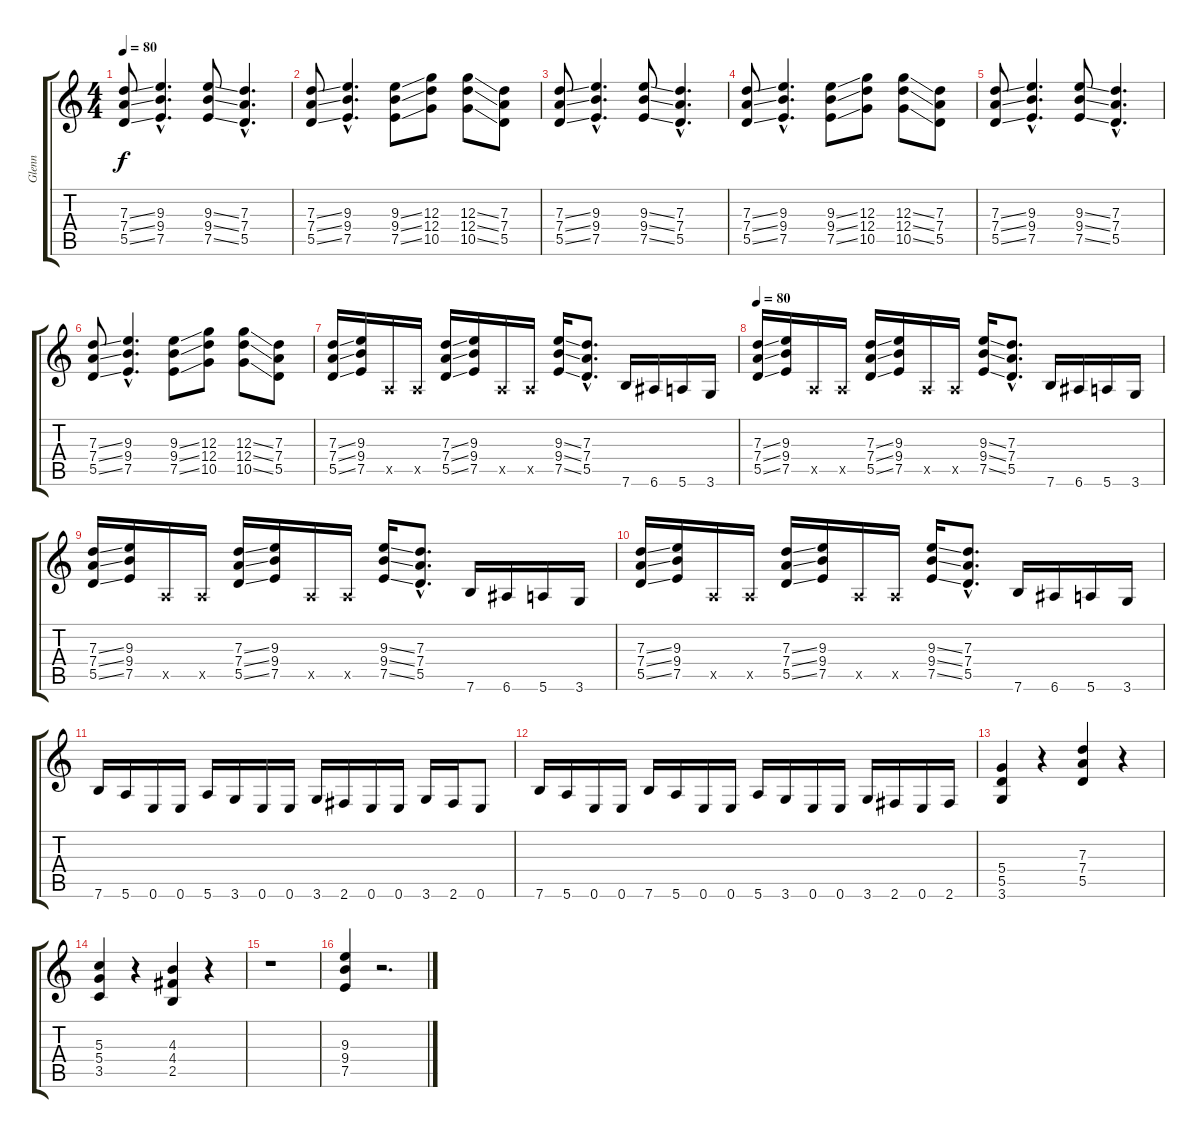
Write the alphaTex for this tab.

\track ("Glenn" "Glenn") {instrument distortionguitar}
\staff {score tabs}
\tuning (E4 B3 G3 D3 A2 E2) {hide}
\ts (4 4)
\tempo 80
\clef g2
\ks c
(7.3{ss} 7.4{ss} 5.5{ss}).8{dy f} (9.3{hac} 9.4{hac} 7.5{hac}).4{d} (9.3{ss} 9.4{ss} 7.5{ss}).8 (7.3{hac} 7.4{hac} 5.5{hac}).4{d} |
(7.3{ss} 7.4{ss} 5.5{ss}).8 (9.3{hac} 9.4{hac} 7.5{hac}).4{d} (9.3{ss} 9.4{ss} 7.5{ss}).8 (12.3 12.4 10.5).8 (12.3{ss} 12.4{ss} 10.5{ss}).8 (7.3 7.4 5.5).8 |
(7.3{ss} 7.4{ss} 5.5{ss}).8 (9.3{hac} 9.4{hac} 7.5{hac}).4{d} (9.3{ss} 9.4{ss} 7.5{ss}).8 (7.3{hac} 7.4{hac} 5.5{hac}).4{d} |
(7.3{ss} 7.4{ss} 5.5{ss}).8 (9.3{hac} 9.4{hac} 7.5{hac}).4{d} (9.3{ss} 9.4{ss} 7.5{ss}).8 (12.3 12.4 10.5).8 (12.3{ss} 12.4{ss} 10.5{ss}).8 (7.3 7.4 5.5).8 |
(7.3{ss} 7.4{ss} 5.5{ss}).8 (9.3{hac} 9.4{hac} 7.5{hac}).4{d} (9.3{ss} 9.4{ss} 7.5{ss}).8 (7.3{hac} 7.4{hac} 5.5{hac}).4{d} |
(7.3{ss} 7.4{ss} 5.5{ss}).8 (9.3{hac} 9.4{hac} 7.5{hac}).4{d} (9.3{ss} 9.4{ss} 7.5{ss}).8 (12.3 12.4 10.5).8 (12.3{ss} 12.4{ss} 10.5{ss}).8 (7.3 7.4 5.5).8 |
(7.3{ss} 7.4{ss} 5.5{ss}).16 (9.3 9.4 7.5).16 0.5{x}.16 0.5{x}.16 (7.3{ss} 7.4{ss} 5.5{ss}).16 (9.3 9.4 7.5).16 0.5{x}.16 0.5{x}.16 (9.3{ss} 9.4{ss} 7.5{ss}).16 (7.3{hac} 7.4{hac} 5.5{hac}).8{d} 7.6.16 6.6.16 5.6.16 3.6.16 |
\tempo 80
(7.3{ss} 7.4{ss} 5.5{ss}).16 (9.3 9.4 7.5).16 0.5{x}.16 0.5{x}.16 (7.3{ss} 7.4{ss} 5.5{ss}).16 (9.3 9.4 7.5).16 0.5{x}.16 0.5{x}.16 (9.3{ss} 9.4{ss} 7.5{ss}).16 (7.3{hac} 7.4{hac} 5.5{hac}).8{d} 7.6.16 6.6.16 5.6.16 3.6.16 |
(7.3{ss} 7.4{ss} 5.5{ss}).16 (9.3 9.4 7.5).16 0.5{x}.16 0.5{x}.16 (7.3{ss} 7.4{ss} 5.5{ss}).16 (9.3 9.4 7.5).16 0.5{x}.16 0.5{x}.16 (9.3{ss} 9.4{ss} 7.5{ss}).16 (7.3{hac} 7.4{hac} 5.5{hac}).8{d} 7.6.16 6.6.16 5.6.16 3.6.16 |
(7.3{ss} 7.4{ss} 5.5{ss}).16 (9.3 9.4 7.5).16 0.5{x}.16 0.5{x}.16 (7.3{ss} 7.4{ss} 5.5{ss}).16 (9.3 9.4 7.5).16 0.5{x}.16 0.5{x}.16 (9.3{ss} 9.4{ss} 7.5{ss}).16 (7.3{hac} 7.4{hac} 5.5{hac}).8{d} 7.6.16 6.6.16 5.6.16 3.6.16 |
7.6.16 5.6.16 0.6.16 0.6.16 5.6.16 3.6.16 0.6.16 0.6.16 3.6.16 2.6.16 0.6.16 0.6.16 3.6.16 2.6.16 0.6.8 |
7.6.16 5.6.16 0.6.16 0.6.16 7.6.16 5.6.16 0.6.16 0.6.16 5.6.16 3.6.16 0.6.16 0.6.16 3.6.16 2.6.16 0.6.16 2.6.16 |
(5.4 5.5 3.6).4 r.4 (7.3 7.4 5.5).4 r.4 |
(5.3 5.4 3.5).4 r.4 (4.3 4.4 2.5).4 r.4 |
r.1 |
(9.3 9.4 7.5).4 r.2{d}
